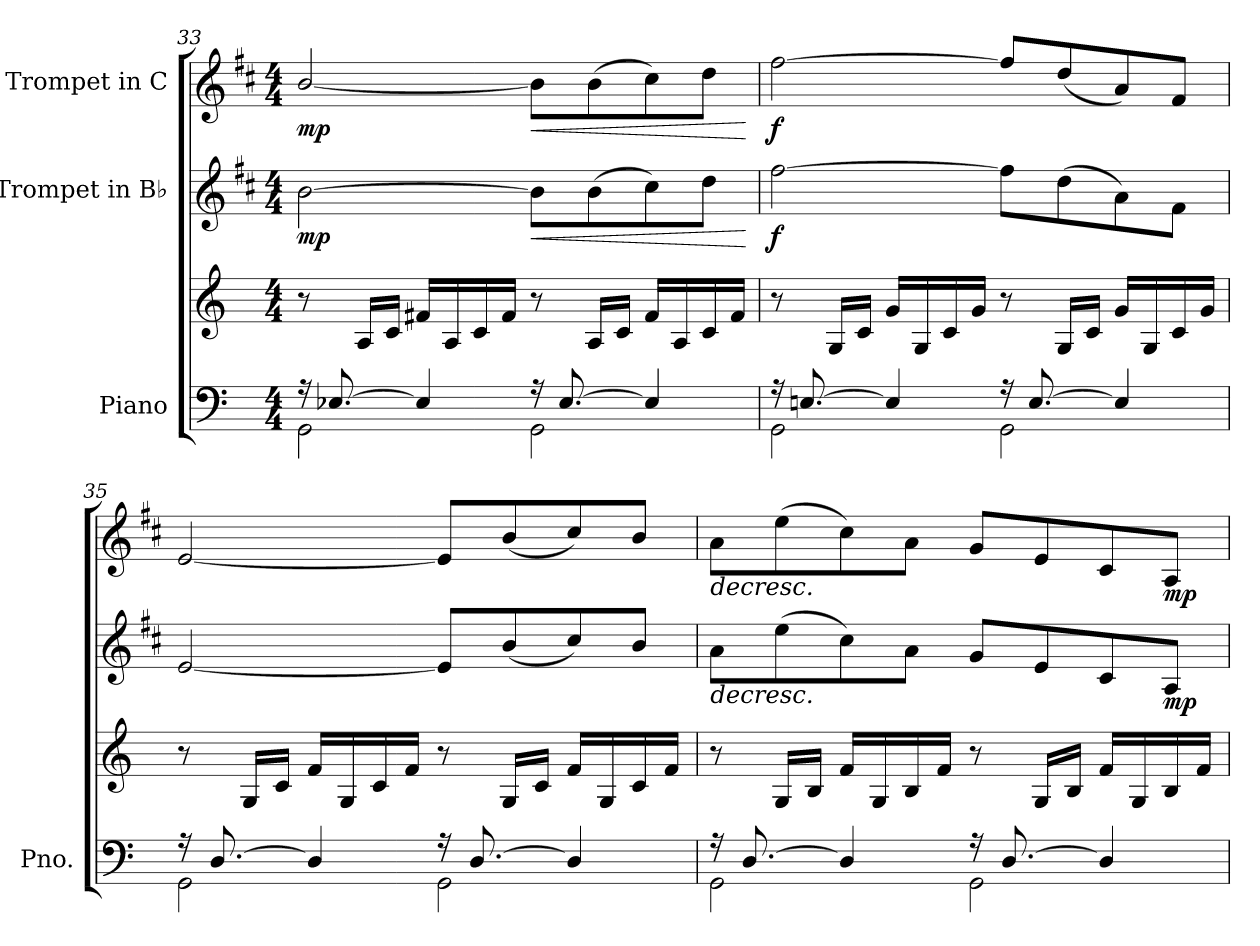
**kern	**kern	**kern	**dynam	**kern	**dynam
*part3	*part3	*part2	*part2	*part1	*part1
*staff4	*staff3	*staff2	*staff2	*staff1	*staff1
*I"Piano	*	*I"Trompet in B♭	*	*I"Trompet in C	*
*I'Pno.	*	*	*	*	*
*clefF4	*clefG2	*clefG2	*	*clefG2	*
*	*	*ITrd1c2	*	*ITrd1c2	*
*k[]	*k[]	*k[]	*	*k[]	*
*M4/4	*M4/4	*M4/4	*	*M4/4	*
=33	=33	=33	=33	=33	=33
*^	*	*	*	*	*
!	!	!	!	!LO:DY:b	!	!LO:DY:b
16r	2GG\	8r	[2a\	mp	[2a/	mp
[8.E-X/	.	.	.	.	.	.
.	.	16A/LL	.	.	.	.
.	.	16c/JJ	.	.	.	.
4E-/]	.	16f#X/LL	.	.	.	.
.	.	16A/	.	.	.	.
.	.	16c/	.	.	.	.
.	.	16f#/JJ	.	.	.	.
!	!	!	!	!LO:HP:b	!	!LO:HP:b
16r	2GG\	8r	8a\L]	<	8a\L]	<
[8.E-/	.	.	.	.	.	.
.	.	16A/LL	(>8a\	.	(>8a\	.
.	.	16c/JJ	.	.	.	.
4E-/]	.	16f#/LL	8b\)	.	8b\)	.
.	.	16A/	.	.	.	.
.	.	16c/	8cc\J	.	8cc\J	.
.	.	16f#/JJ	.	.	.	.
*v	*v	*	*	*	*	*
.	.	.	[	.	[
!!LO:PB:g=z
=34	=34	=34	=34	=34	=34
*^	*	*	*	*	*
!	!	!	!	!LO:DY:b	!	!LO:DY:b
16r	2GG\	8r	[2ee\	f	[2ee\	f
[8.En/	.	.	.	.	.	.
.	.	16G/LL	.	.	.	.
.	.	16c/JJ	.	.	.	.
4E/]	.	16g/LL	.	.	.	.
.	.	16G/	.	.	.	.
.	.	16c/	.	.	.	.
.	.	16g/JJ	.	.	.	.
16r	2GG\	8r	8ee\L]	.	8ee/L]	.
[8.E/	.	.	.	.	.	.
.	.	16G/LL	(>8cc\	.	(<8cc/	.
.	.	16c/JJ	.	.	.	.
4E/]	.	16g/LL	8g\)	.	8g/)	.
.	.	16G/	.	.	.	.
.	.	16c/	8e\J	.	8e/J	.
.	.	16g/JJ	.	.	.	.
=35	=35	=35	=35	=35	=35	=35
16r	2GG\	8r	[2d/	.	[2d/	.
[8.D/	.	.	.	.	.	.
.	.	16G/LL	.	.	.	.
.	.	16c/JJ	.	.	.	.
4D/]	.	16f/LL	.	.	.	.
.	.	16G/	.	.	.	.
.	.	16c/	.	.	.	.
.	.	16f/JJ	.	.	.	.
16r	2GG\	8r	8d/L]	.	8d/L]	.
[8.D/	.	.	.	.	.	.
.	.	16G/LL	(<8a/	.	(<8a/	.
.	.	16c/JJ	.	.	.	.
4D/]	.	16f/LL	8b/)	.	8b/)	.
.	.	16G/	.	.	.	.
.	.	16c/	8a/J	.	8a/J	.
.	.	16f/JJ	.	.	.	.
=36	=36	=36	=36	=36	=36	=36
!	!	!	!	!LO:HP:b	!	!LO:HP:b
16r	2GG\	8r	8g\L	>	8g\L	>
[8.D/	.	.	.	.	.	.
.	.	16G/LL	(>8dd\	.	(>8dd\	.
.	.	16B/JJ	.	.	.	.
4D/]	.	16f/LL	8b\)	.	8b\)	.
.	.	16G/	.	.	.	.
.	.	16B/	8g\J	.	8g\J	.
.	.	16f/JJ	.	.	.	.
16r	2GG\	8r	8f/L	.	8f/L	.
[8.D/	.	.	.	.	.	.
.	.	16G/LL	8d/	.	8d/	.
.	.	16B/JJ	.	.	.	.
4D/]	.	16f/LL	8B/	.	8B/	.
.	.	16G/	.	.	.	.
!	!	!	!	!LO:DY:b	!	!LO:DY:b
.	.	16B/	8G/J	mp	8G/J	mp
.	.	16f/JJ	.	.	.	.
*v	*v	*	*	*	*	*
.	.	.	]	.	]
=	=	=	=	=	=
*-	*-	*-	*-	*-	*-
